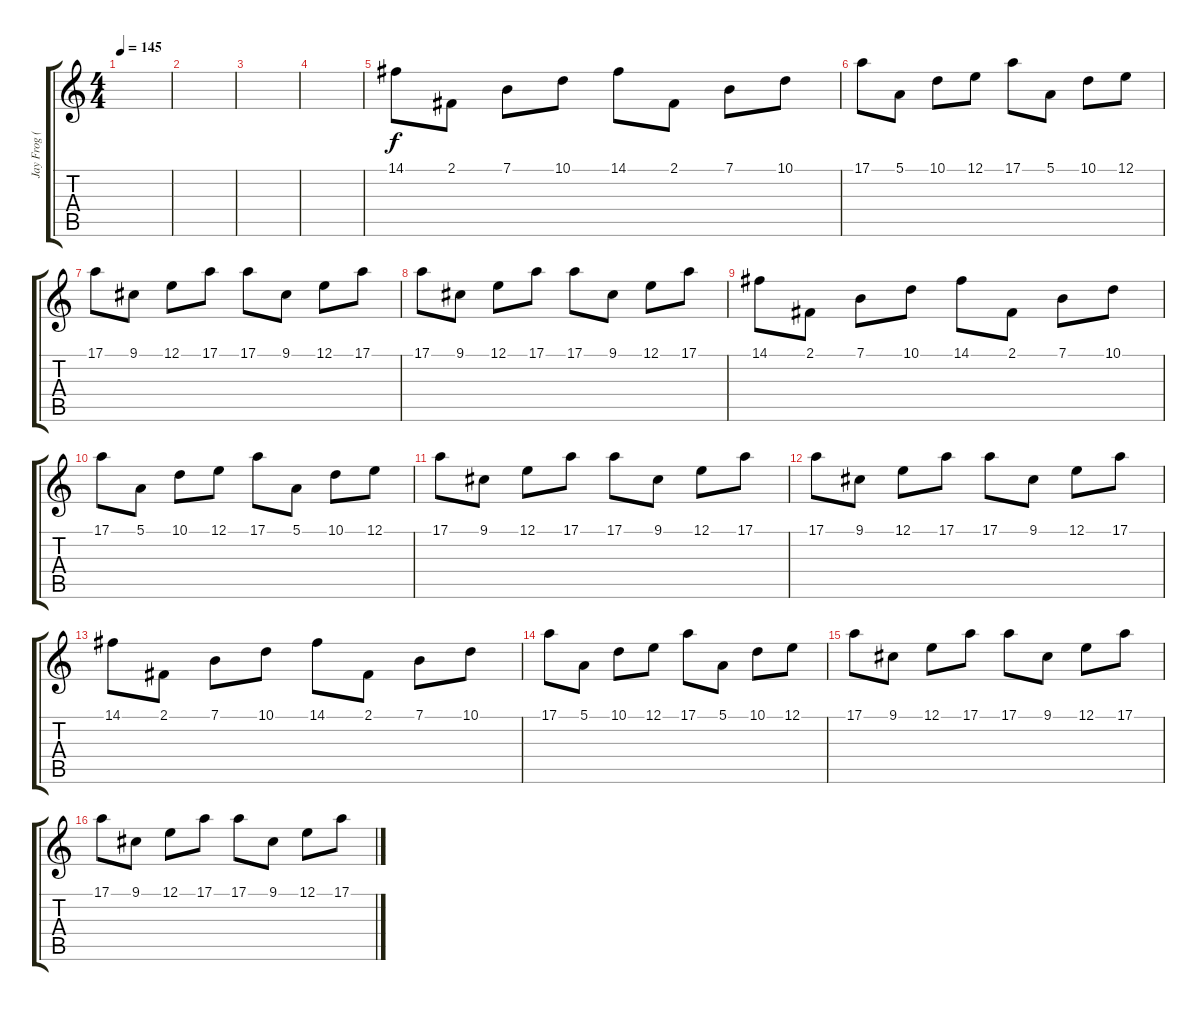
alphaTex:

\track ("Jay Frog (little bells)" "Jay Frog (") {instrument fx5brightness}
\staff {score tabs}
\tuning (E4 B3 G3 D3 A2 E2) {hide}
\ts (4 4)
\tempo 145
\clef g2
\ks c
|
|
|
|
14.1.8 2.1.8 7.1.8 10.1.8 14.1.8 2.1.8 7.1.8 10.1.8 |
17.1.8 5.1.8 10.1.8 12.1.8 17.1.8 5.1.8 10.1.8 12.1.8 |
17.1.8 9.1.8 12.1.8 17.1.8 17.1.8 9.1.8 12.1.8 17.1.8 |
17.1.8 9.1.8 12.1.8 17.1.8 17.1.8 9.1.8 12.1.8 17.1.8 |
14.1.8 2.1.8 7.1.8 10.1.8 14.1.8 2.1.8 7.1.8 10.1.8 |
17.1.8 5.1.8 10.1.8 12.1.8 17.1.8 5.1.8 10.1.8 12.1.8 |
17.1.8 9.1.8 12.1.8 17.1.8 17.1.8 9.1.8 12.1.8 17.1.8 |
17.1.8 9.1.8 12.1.8 17.1.8 17.1.8 9.1.8 12.1.8 17.1.8 |
14.1.8 2.1.8 7.1.8 10.1.8 14.1.8 2.1.8 7.1.8 10.1.8 |
17.1.8 5.1.8 10.1.8 12.1.8 17.1.8 5.1.8 10.1.8 12.1.8 |
17.1.8 9.1.8 12.1.8 17.1.8 17.1.8 9.1.8 12.1.8 17.1.8 |
17.1.8 9.1.8 12.1.8 17.1.8 17.1.8 9.1.8 12.1.8 17.1.8
